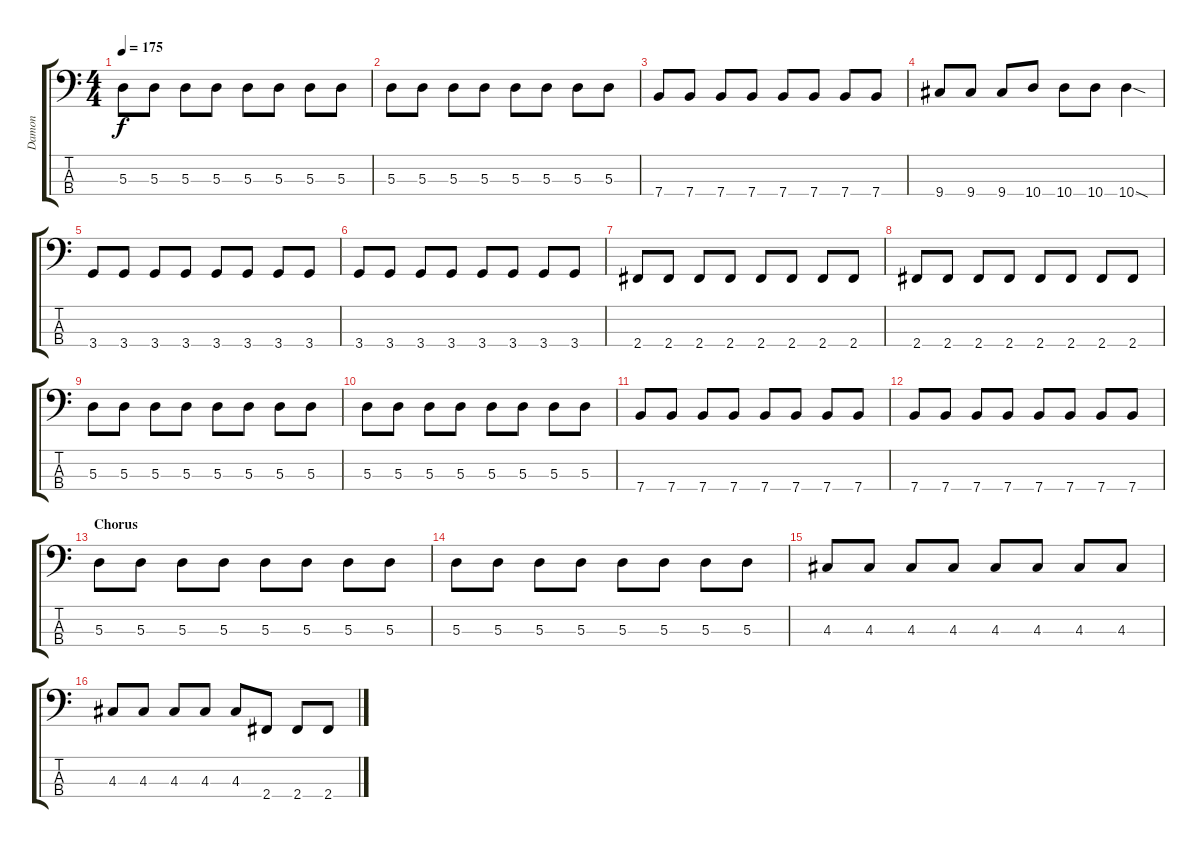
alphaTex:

\track ("Damon" "Damon") {instrument acousticbass}
\staff {score tabs}
\tuning (G2 D2 A1 E1) {hide}
\ts (4 4)
\tempo 175
\clef f4
\ks c
5.3.8{dy f} 5.3.8 5.3.8 5.3.8 5.3.8 5.3.8 5.3.8 5.3.8 |
5.3.8 5.3.8 5.3.8 5.3.8 5.3.8 5.3.8 5.3.8 5.3.8 |
7.4.8 7.4.8 7.4.8 7.4.8 7.4.8 7.4.8 7.4.8 7.4.8 |
9.4.8 9.4.8 9.4.8 10.4.8 10.4.8 10.4.8 10.4{sod}.4 |
3.4.8 3.4.8 3.4.8 3.4.8 3.4.8 3.4.8 3.4.8 3.4.8 |
3.4.8 3.4.8 3.4.8 3.4.8 3.4.8 3.4.8 3.4.8 3.4.8 |
2.4.8 2.4.8 2.4.8 2.4.8 2.4.8 2.4.8 2.4.8 2.4.8 |
2.4.8 2.4.8 2.4.8 2.4.8 2.4.8 2.4.8 2.4.8 2.4.8 |
5.3.8 5.3.8 5.3.8 5.3.8 5.3.8 5.3.8 5.3.8 5.3.8 |
5.3.8 5.3.8 5.3.8 5.3.8 5.3.8 5.3.8 5.3.8 5.3.8 |
7.4.8 7.4.8 7.4.8 7.4.8 7.4.8 7.4.8 7.4.8 7.4.8 |
7.4.8 7.4.8 7.4.8 7.4.8 7.4.8 7.4.8 7.4.8 7.4.8 |
\section ("" "Chorus")
5.3.8 5.3.8 5.3.8 5.3.8 5.3.8 5.3.8 5.3.8 5.3.8 |
5.3.8 5.3.8 5.3.8 5.3.8 5.3.8 5.3.8 5.3.8 5.3.8 |
4.3.8 4.3.8 4.3.8 4.3.8 4.3.8 4.3.8 4.3.8 4.3.8 |
4.3.8 4.3.8 4.3.8 4.3.8 4.3.8 2.4.8 2.4.8 2.4.8
